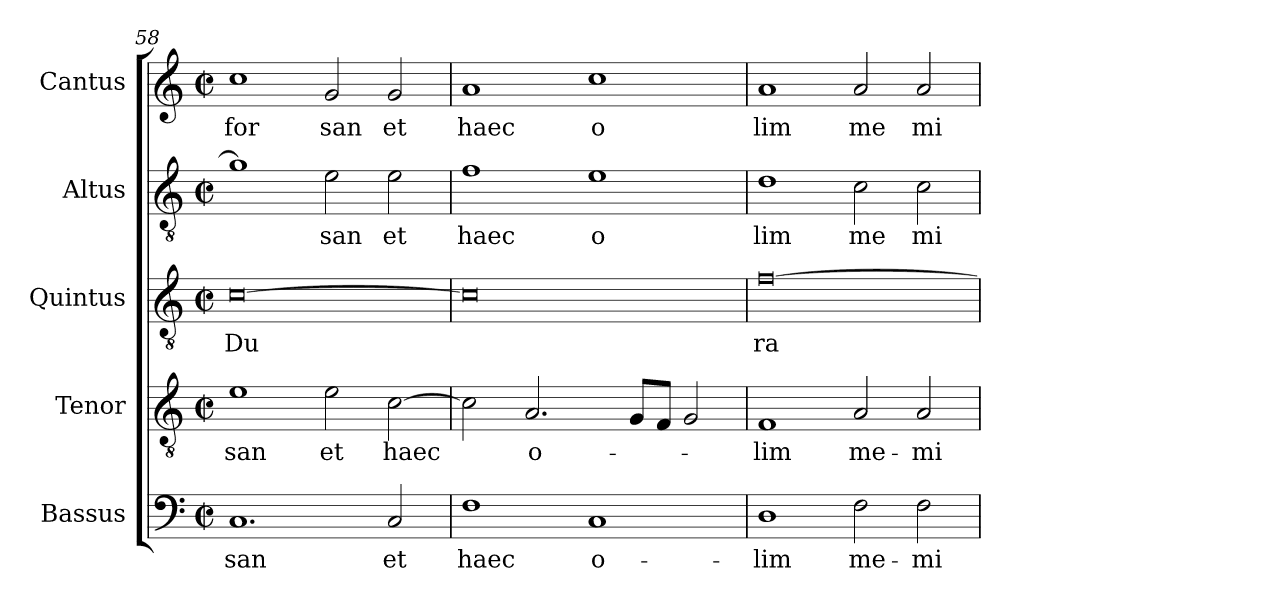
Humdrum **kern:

**kern	**text	**kern	**text	**kern	**text	**kern	**text	**kern	**text
*part5	*part5	*part4	*part4	*part3	*part3	*part2	*part2	*part1	*part1
*staff5	*staff5	*staff4	*staff4	*staff3	*staff3	*staff2	*staff2	*staff1	*staff1
*I"Bassus	*	*I"Tenor	*	*I"Quintus	*	*I"Altus	*	*I"Cantus	*
*clefF4	*	*clefGv2	*	*clefGv2	*	*clefGv2	*	*clefG2	*
*M2/2	*	*M2/2	*	*M2/2	*	*M2/2	*	*M2/2	*
*met(c|)	*	*met(c|)	*	*met(c|)	*	*met(c|)	*	*met(c|)	*
=58	=58	=58	=58	=58	=58	=58	=58	=58	=58
!	!LO:LY:b:cj	!	!LO:LY:b:cj	!	!LO:LY:b:cj	!	!	!	!LO:LY:b:cj
1.C	-san	1e	-san	[>0c	Du	1g]	.	1cc	for
!	!	!	!LO:LY:b:cj	!	!	!	!LO:LY:b:cj	!	!LO:LY:b:cj
.	.	2e\	et	.	.	2e\	san	2g/	san
!	!LO:LY:b:cj	!	!LO:LY:b	!	!	!	!LO:LY:b:cj	!	!LO:LY:b:cj
2C/	et	[>2c\	haec	.	.	2e\	et	2g/	et
=59	=59	=59	=59	=59	=59	=59	=59	=59	=59
!	!LO:LY:b:cj	!	!	!	!	!	!LO:LY:b:cj	!	!LO:LY:b:cj
1F	haec	2c\]	.	0c]	.	1f	haec	1a	haec
!	!	!	!LO:LY:b:cj	!	!	!	!	!	!
.	.	2.A/	o-	.	.	.	.	.	.
!	!LO:LY:b:cj	!	!	!	!	!	!LO:LY:b:cj	!	!LO:LY:b:cj
1C	o-	.	.	.	.	1e	o	1cc	o
.	.	8G/L	.	.	.	.	.	.	.
.	.	8F/J	.	.	.	.	.	.	.
.	.	2G/	.	.	.	.	.	.	.
=60	=60	=60	=60	=60	=60	=60	=60	=60	=60
!	!LO:LY:b:cj	!	!LO:LY:b:cj	!	!LO:LY:b:cj	!	!LO:LY:b:cj	!	!LO:LY:b:cj
1D	-lim	1F	-lim	[>0f	ra	1d	lim	1a	lim
!	!LO:LY:b:cj	!	!LO:LY:b:cj	!	!	!	!LO:LY:b:cj	!	!LO:LY:b:cj
2F\	me-	2A/	me-	.	.	2c\	me	2a/	me
!	!LO:LY:b:cj	!	!LO:LY:b:cj	!	!	!	!LO:LY:b:cj	!	!LO:LY:b:cj
2F\	-mi-	2A/	-mi-	.	.	2c\	mi	2a/	mi
=	=	=	=	=	=	=	=	=	=
*-	*-	*-	*-	*-	*-	*-	*-	*-	*-
